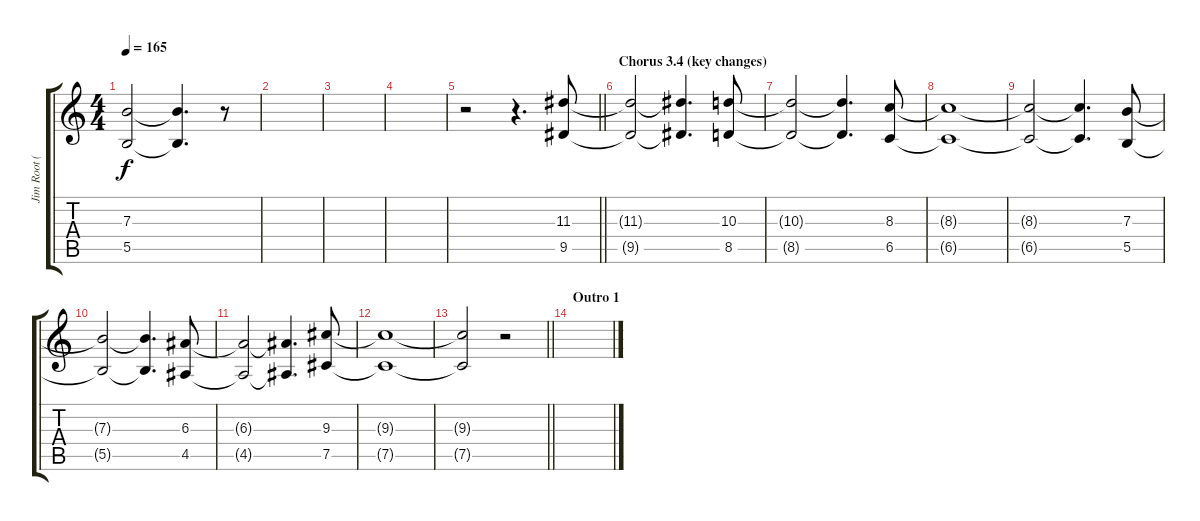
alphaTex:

\track ("Jim Root (Solo)" "Jim Root (") {instrument overdrivenguitar}
\staff {score tabs}
\tuning (Db4 Ab3 E3 B2 Gb2 B1) {hide}
\ts (4 4)
\tempo 165
\clef g2
\ks c
(7.3{t} 5.5{t}).2{dy f} (7.3{t} 5.5{t}).4{d} r.8 |
|
|
|
\barLineRight lightlight
r.2 r.4{d} (11.3 9.5).8 |
\section ("" "Chorus 3.4 (key changes)")
(11.3{t} 9.5{t}).2 (11.3{t} 9.5{t}).4{d} (10.3 8.5).8 |
(10.3{t} 8.5{t}).2 (10.3{t} 8.5{t}).4{d} (8.3 6.5).8 |
(8.3{t} 6.5{t}).1 |
(8.3{t} 6.5{t}).2 (8.3{t} 6.5{t}).4{d} (7.3 5.5).8 |
(7.3{t} 5.5{t}).2 (7.3{t} 5.5{t}).4{d} (6.3 4.5).8 |
(6.3{t} 4.5{t}).2 (6.3{t} 4.5{t}).4{d} (9.3 7.5).8 |
(9.3{t} 7.5{t}).1 |
\barLineRight lightlight
(9.3{t} 7.5{t}).2 r.2 |
\section ("" "Outro 1")
